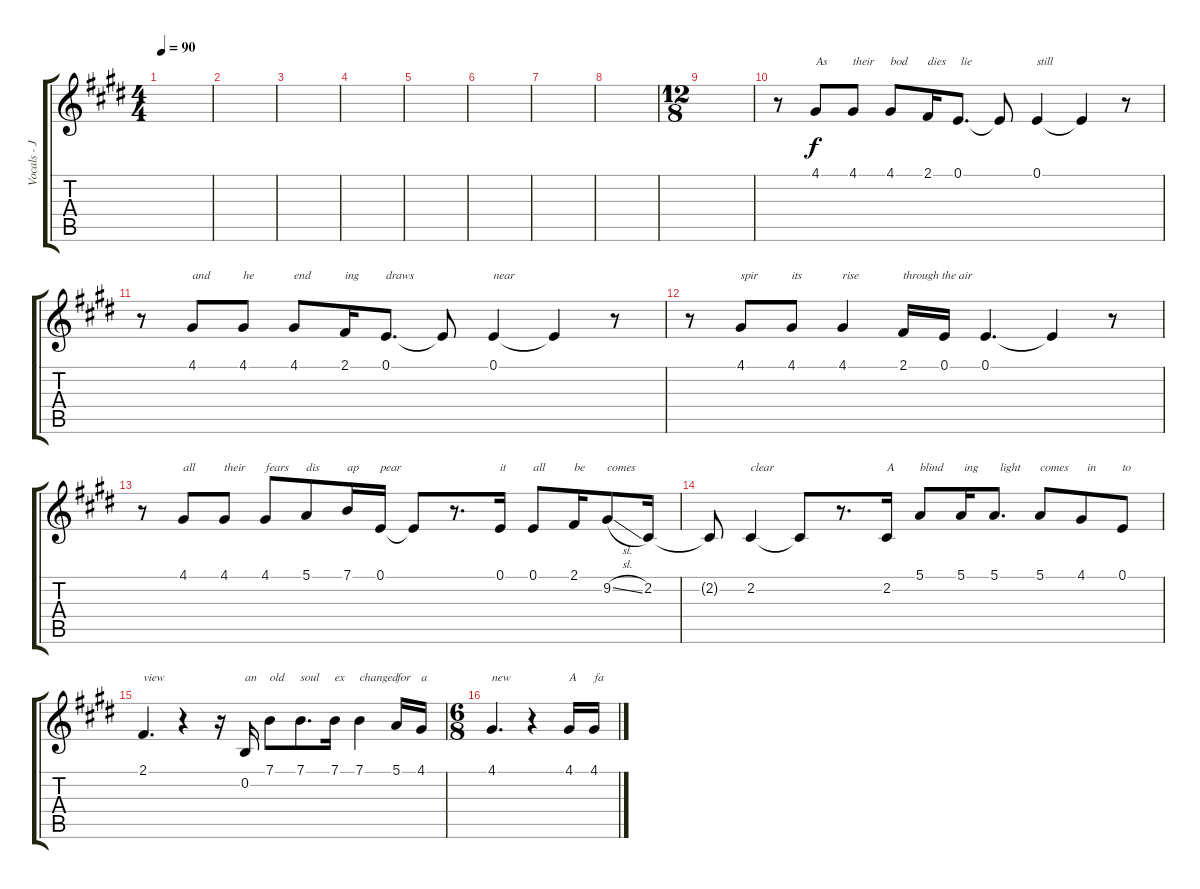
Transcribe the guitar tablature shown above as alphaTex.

\track ("Vocals - James LaBrie" "Vocals - J") {instrument bassoon}
\staff {score tabs}
\tuning (E4 B3 G3 D3 A2 E2) {hide}
\ts (4 4)
\tempo 90
\clef g2
\ks e
|
|
|
|
|
|
|
|
\ts (12 8)
|
r.8 4.1.8{txt "As"} 4.1.8{txt "their"} 4.1.8{txt "bod"} 2.1.16{txt "dies"} 0.1.8{d txt " lie"} 0.1{t}.8 0.1.4{txt "still"} 0.1{t}.4 r.8 |
r.8 4.1.8{txt "and"} 4.1.8{txt "he"} 4.1.8{txt "end"} 2.1.16{txt "ing"} 0.1.8{d txt "draws"} 0.1{t}.8 0.1.4{txt "near"} 0.1{t}.4 r.8 |
r.8 4.1.8{txt "spir"} 4.1.8{txt "its"} 4.1.4{txt "rise"} 2.1.16{txt "through the air"} 0.1.16 0.1.4{d} 0.1{t}.4 r.8 |
r.8 4.1.8{txt "all"} 4.1.8{txt "their"} 4.1.8{txt "fears"} 5.1.8{txt "dis"} 7.1.16{txt "ap"} 0.1.16{txt "pear"} 0.1{t}.8 r.8{d} 0.1.16{txt "it"} 0.1.8{txt "all"} 2.1.16{txt "be"} 9.2{sl}.8{txt "comes"} 2.2.16 |
2.2{t}.8 2.2.4{txt "clear"} 2.2{t}.8 r.8{d} 2.2.16{txt "A"} 5.1.8{txt "blind"} 5.1.16{txt " ing"} 5.1.8{d txt "  light"} 5.1.8{txt "comes"} 4.1.8{txt "  in"} 0.1.8{txt "to"} |
2.1.4{d txt "view"} r.4 r.16 0.2.16{txt "an"} 7.1.8{txt "old"} 7.1.8{d txt "soul"} 7.1.16{txt "ex"} 7.1.4{txt "changed"} 5.1.16{txt "for"} 4.1.16{txt "a"} |
\ts (6 8)
4.1.4{d txt "new"} r.4 4.1.16{txt "A"} 4.1.16{txt "fa"}
